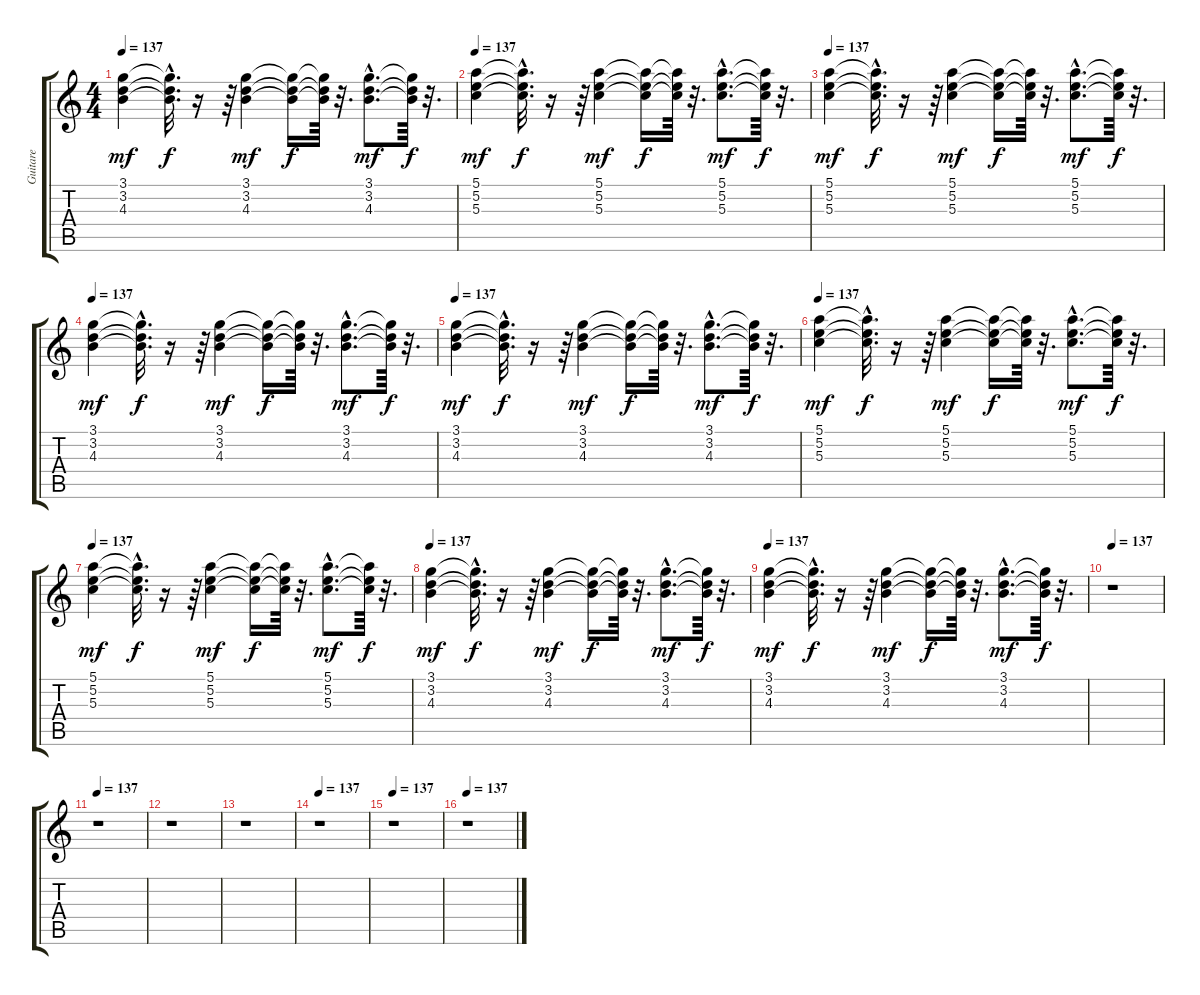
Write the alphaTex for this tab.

\track ("Guitare" "Guitare") {instrument acousticguitarnylon}
\staff {score tabs}
\tuning (E4 B3 G3 D3 A2 E2) {hide}
\ts (4 4)
\tempo 137
\clef g2
\ks c
(3.1 3.2 4.3).4{dy mf} (3.1{hac t} 3.2{hac t} 4.3{hac t}).32{d dy f} r.16 r.64 (3.1 3.2 4.3).4{dy mf} (3.1{t} 3.2{t} 4.3{t}).16{dy f} (3.1{t} 3.2{t} 4.3{t}).64 r.32{d} (3.1{hac} 3.2{hac} 4.3{hac}).8{d dy mf} (3.1{t} 3.2{t} 4.3{t}).64{dy f} r.32{d} |
\tempo 137
(5.1 5.2 5.3).4{dy mf} (5.1{hac t} 5.2{hac t} 5.3{hac t}).32{d dy f} r.16 r.64 (5.1 5.2 5.3).4{dy mf} (5.1{t} 5.2{t} 5.3{t}).16{dy f} (5.1{t} 5.2{t} 5.3{t}).64 r.32{d} (5.1{hac} 5.2{hac} 5.3{hac}).8{d dy mf} (5.1{t} 5.2{t} 5.3{t}).64{dy f} r.32{d} |
\tempo 137
(5.1 5.2 5.3).4{dy mf} (5.1{hac t} 5.2{hac t} 5.3{hac t}).32{d dy f} r.16 r.64 (5.1 5.2 5.3).4{dy mf} (5.1{t} 5.2{t} 5.3{t}).16{dy f} (5.1{t} 5.2{t} 5.3{t}).64 r.32{d} (5.1{hac} 5.2{hac} 5.3{hac}).8{d dy mf} (5.1{t} 5.2{t} 5.3{t}).64{dy f} r.32{d} |
\tempo 137
(3.1 3.2 4.3).4{dy mf} (3.1{hac t} 3.2{hac t} 4.3{hac t}).32{d dy f} r.16 r.64 (3.1 3.2 4.3).4{dy mf} (3.1{t} 3.2{t} 4.3{t}).16{dy f} (3.1{t} 3.2{t} 4.3{t}).64 r.32{d} (3.1{hac} 3.2{hac} 4.3{hac}).8{d dy mf} (3.1{t} 3.2{t} 4.3{t}).64{dy f} r.32{d} |
\tempo 137
(3.1 3.2 4.3).4{dy mf} (3.1{hac t} 3.2{hac t} 4.3{hac t}).32{d dy f} r.16 r.64 (3.1 3.2 4.3).4{dy mf} (3.1{t} 3.2{t} 4.3{t}).16{dy f} (3.1{t} 3.2{t} 4.3{t}).64 r.32{d} (3.1{hac} 3.2{hac} 4.3{hac}).8{d dy mf} (3.1{t} 3.2{t} 4.3{t}).64{dy f} r.32{d} |
\tempo 137
(5.1 5.2 5.3).4{dy mf} (5.1{hac t} 5.2{hac t} 5.3{hac t}).32{d dy f} r.16 r.64 (5.1 5.2 5.3).4{dy mf} (5.1{t} 5.2{t} 5.3{t}).16{dy f} (5.1{t} 5.2{t} 5.3{t}).64 r.32{d} (5.1{hac} 5.2{hac} 5.3{hac}).8{d dy mf} (5.1{t} 5.2{t} 5.3{t}).64{dy f} r.32{d} |
\tempo 137
(5.1 5.2 5.3).4{dy mf} (5.1{hac t} 5.2{hac t} 5.3{hac t}).32{d dy f} r.16 r.64 (5.1 5.2 5.3).4{dy mf} (5.1{t} 5.2{t} 5.3{t}).16{dy f} (5.1{t} 5.2{t} 5.3{t}).64 r.32{d} (5.1{hac} 5.2{hac} 5.3{hac}).8{d dy mf} (5.1{t} 5.2{t} 5.3{t}).64{dy f} r.32{d} |
\tempo 137
(3.1 3.2 4.3).4{dy mf} (3.1{hac t} 3.2{hac t} 4.3{hac t}).32{d dy f} r.16 r.64 (3.1 3.2 4.3).4{dy mf} (3.1{t} 3.2{t} 4.3{t}).16{dy f} (3.1{t} 3.2{t} 4.3{t}).64 r.32{d} (3.1{hac} 3.2{hac} 4.3{hac}).8{d dy mf} (3.1{t} 3.2{t} 4.3{t}).64{dy f} r.32{d} |
\tempo 137
(3.1 3.2 4.3).4{dy mf} (3.1{hac t} 3.2{hac t} 4.3{hac t}).32{d dy f} r.16 r.64 (3.1 3.2 4.3).4{dy mf} (3.1{t} 3.2{t} 4.3{t}).16{dy f} (3.1{t} 3.2{t} 4.3{t}).64 r.32{d} (3.1{hac} 3.2{hac} 4.3{hac}).8{d dy mf} (3.1{t} 3.2{t} 4.3{t}).64{dy f} r.32{d} |
\tempo 137
r.1 |
\tempo 137
r.1 |
r.1 |
r.1 |
\tempo 137
r.1 |
\tempo 137
r.1 |
\tempo 137
r.1
